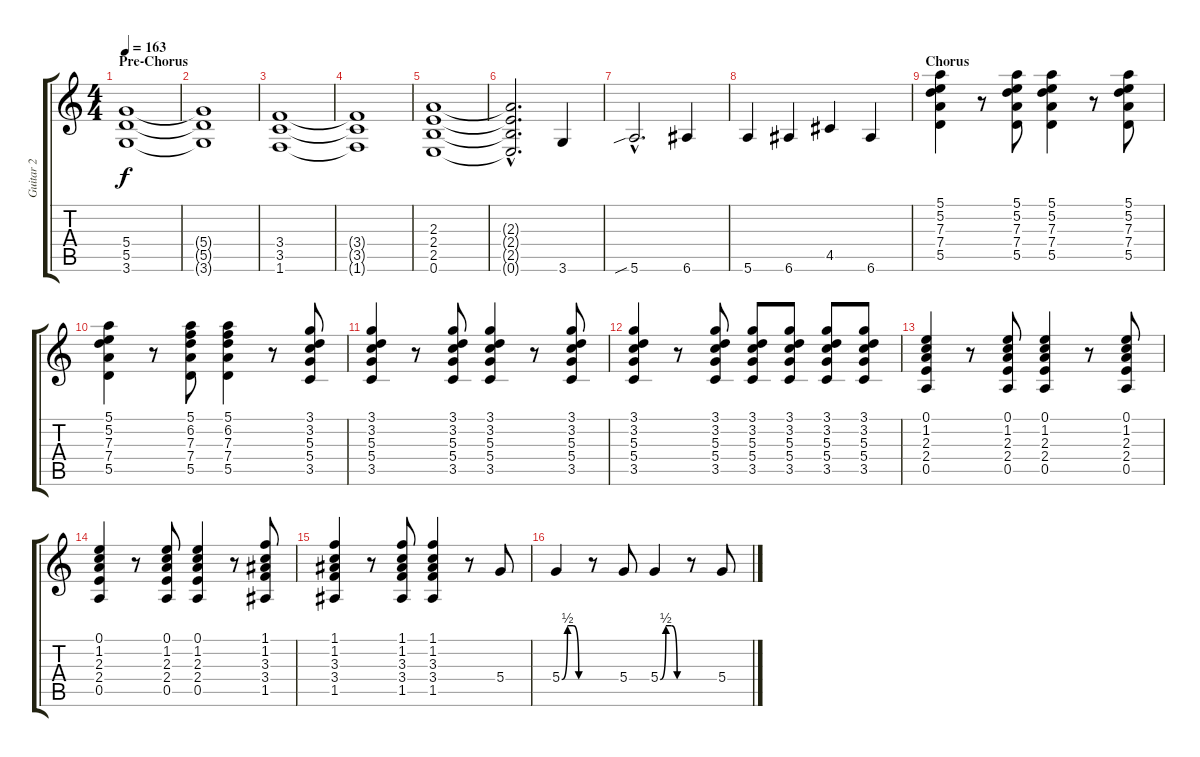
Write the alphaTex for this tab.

\track ("Guitar 2" "Guitar 2") {instrument distortionguitar}
\staff {score tabs}
\tuning (E4 B3 G3 D3 A2 E2) {hide}
\ts (4 4)
\section ("" "Pre-Chorus")
\tempo 163
\clef g2
\ks c
(5.4 5.5 3.6).1{dy f volume 13} |
(5.4{t} 5.5{t} 3.6{t}).1 |
(3.4 3.5 1.6).1 |
(3.4{t} 3.5{t} 1.6{t}).1 |
(2.3 2.4 2.5 0.6).1 |
(2.3{hac t} 2.4{hac t} 2.5{hac t} 0.6{hac t}).2{d} 3.6.4{volume 14} |
5.6{sib hac}.2{d} 6.6.4 |
5.6.4 6.6.4 4.5.4 6.6.4 |
\section ("" "Chorus")
(5.1 5.2 7.3 7.4 5.5).4{volume 13} r.8 (5.1 5.2 7.3 7.4 5.5).8 (5.1 5.2 7.3 7.4 5.5).4 r.8 (5.1 5.2 7.3 7.4 5.5).8 |
(5.1 5.2 7.3 7.4 5.5).4 r.8 (5.1 6.2 7.3 7.4 5.5).8 (5.1 6.2 7.3 7.4 5.5).4 r.8 (3.1 3.2 5.3 5.4 3.5).8 |
(3.1 3.2 5.3 5.4 3.5).4 r.8 (3.1 3.2 5.3 5.4 3.5).8 (3.1 3.2 5.3 5.4 3.5).4 r.8 (3.1 3.2 5.3 5.4 3.5).8 |
(3.1 3.2 5.3 5.4 3.5).4 r.8 (3.1 3.2 5.3 5.4 3.5).8 (3.1 3.2 5.3 5.4 3.5).8 (3.1 3.2 5.3 5.4 3.5).8 (3.1 3.2 5.3 5.4 3.5).8 (3.1 3.2 5.3 5.4 3.5).8 |
(0.1 1.2 2.3 2.4 0.5).4 r.8 (0.1 1.2 2.3 2.4 0.5).8 (0.1 1.2 2.3 2.4 0.5).4 r.8 (0.1 1.2 2.3 2.4 0.5).8 |
(0.1 1.2 2.3 2.4 0.5).4 r.8 (0.1 1.2 2.3 2.4 0.5).8 (0.1 1.2 2.3 2.4 0.5).4 r.8 (1.1 1.2 3.3 3.4 1.5).8 |
(1.1 1.2 3.3 3.4 1.5).4 r.8 (1.1 1.2 3.3 3.4 1.5).8 (1.1 1.2 3.3 3.4 1.5).4 r.8 5.4.8 |
5.4{be (custom 0 0 15 2 30 2 45 0 60 0)}.4 r.8 5.4.8 5.4{be (custom 0 0 15 2 30 2 45 0 60 0)}.4 r.8 5.4.8
